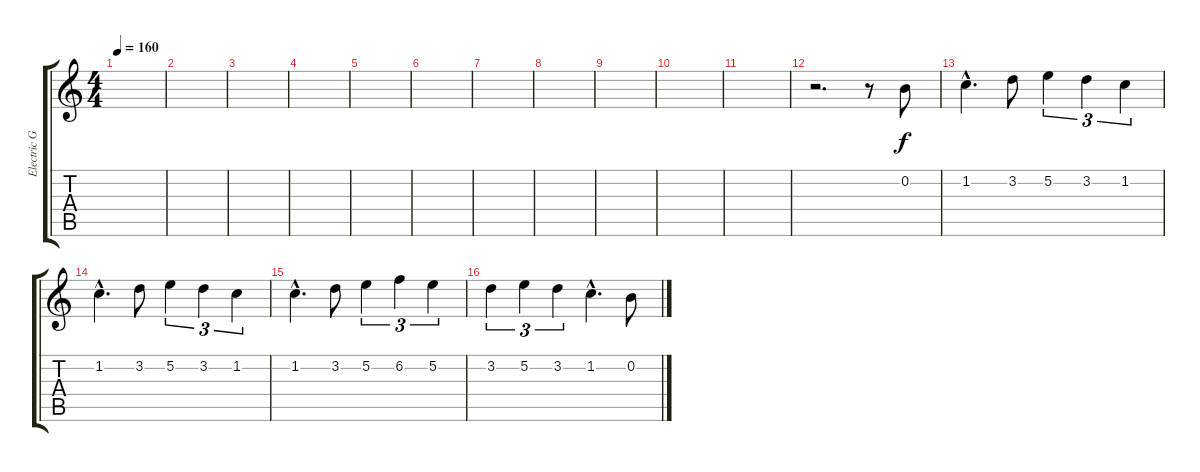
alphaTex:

\track ("Electric Guitar (Lead)" "Electric G") {instrument overdrivenguitar}
\staff {score tabs}
\tuning (E4 B3 G3 D3 A2 E2) {hide}
\ts (4 4)
\tempo 160
\clef g2
\ks c
|
|
|
|
|
|
|
|
|
|
|
r.2{d} r.8 0.2.8 |
1.2{hac}.4{d} 3.2.8 5.2.4{tu (3 2)} 3.2.4{tu (3 2)} 1.2.4{tu (3 2)} |
1.2{hac}.4{d} 3.2.8 5.2.4{tu (3 2)} 3.2.4{tu (3 2)} 1.2.4{tu (3 2)} |
1.2{hac}.4{d} 3.2.8 5.2.4{tu (3 2)} 6.2.4{tu (3 2)} 5.2.4{tu (3 2)} |
3.2.4{tu (3 2)} 5.2.4{tu (3 2)} 3.2.4{tu (3 2)} 1.2{hac}.4{d} 0.2.8
